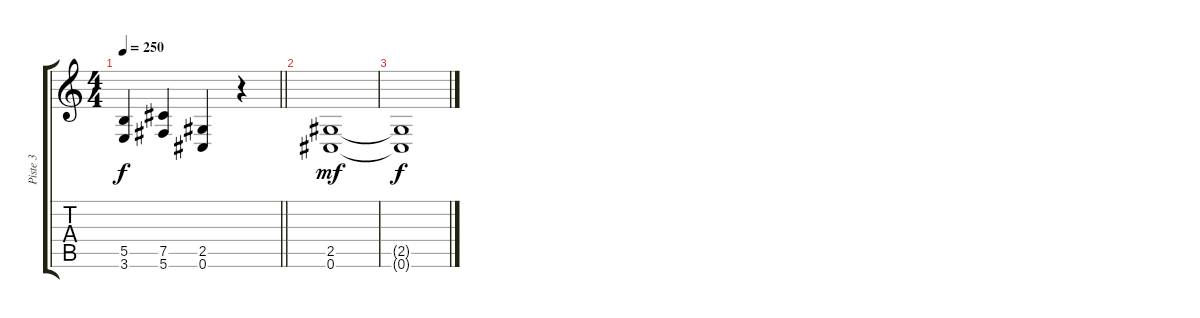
\track ("Piste 3" "Piste 3") {instrument distortionguitar}
\staff {score tabs}
\tuning (Db4 Ab3 E3 B2 Gb2 Db2) {hide}
\ts (4 4)
\tempo 250
\clef g2
\barLineRight lightlight
\ks c
(5.5 3.6).4{dy f} (7.5 5.6).4 (2.5 0.6).4 r.4 |
(2.5 0.6).1{dy mf} |
(2.5{t} 0.6{t}).1{dy f}
